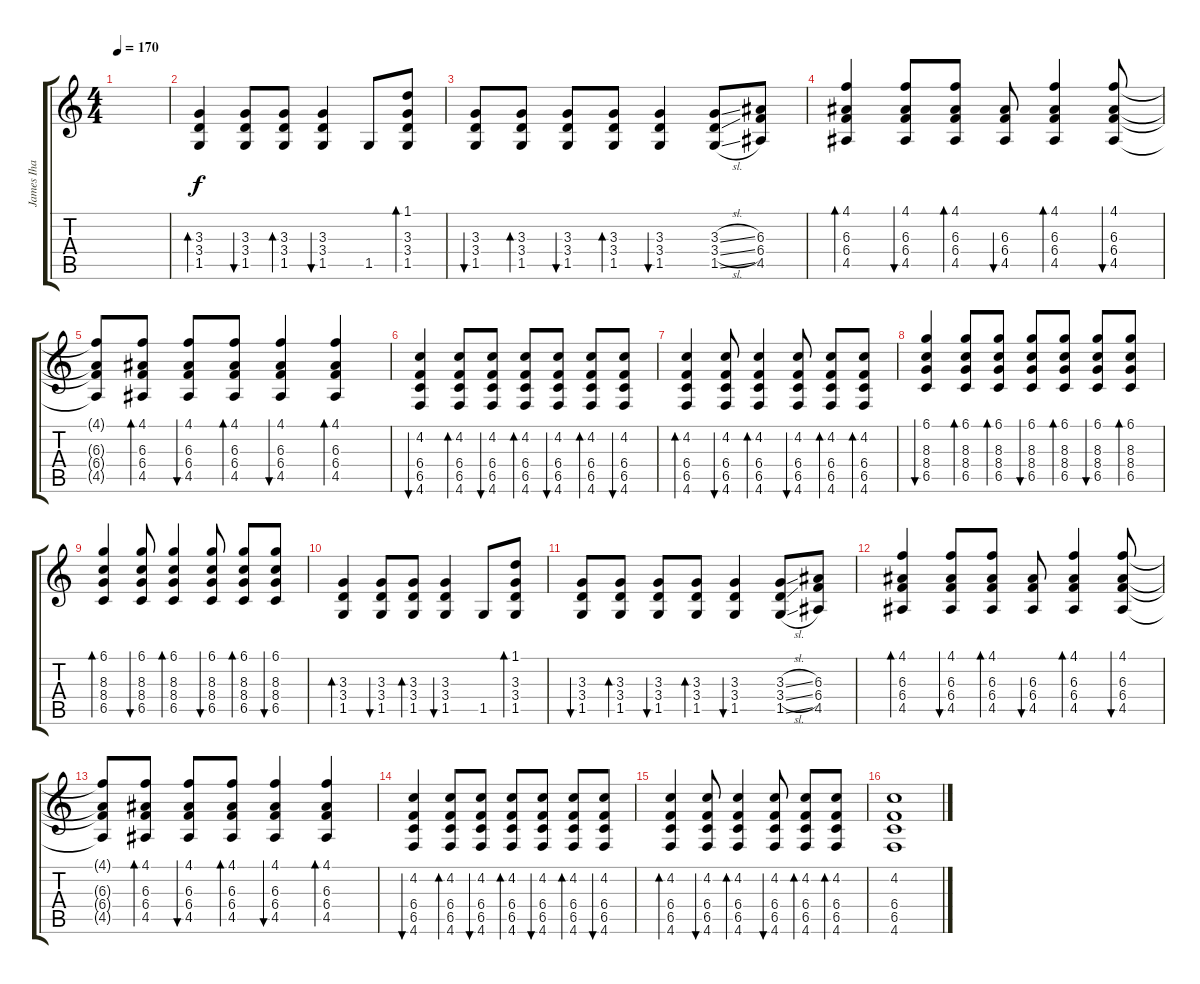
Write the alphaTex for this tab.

\track ("James Iha - Rythm Guitar" "James Iha ") {instrument acousticguitarnylon}
\staff {score tabs}
\tuning (Db4 Ab3 E3 B2 Gb2 Db2) {hide}
\ts (4 4)
\tempo 170
\clef g2
\ks c
|
(3.3 3.4 1.5).4{bd 120 volume 7 instrument acousticguitarsteel} (3.3 3.4 1.5).8{bu 120} (3.3 3.4 1.5).8{bd 120} (3.3 3.4 1.5).4{bu 120} 1.5.8 (1.1 3.3 3.4 1.5).8{bd 120} |
(3.3 3.4 1.5).8{bu 120} (3.3 3.4 1.5).8{bd 120} (3.3 3.4 1.5).8{bu 120} (3.3 3.4 1.5).8{bd 120} (3.3 3.4 1.5).4{bu 120} (3.3{sl} 3.4{sl} 1.5{sl}).8 (6.3 6.4 4.5).8 |
(4.1 6.3 6.4 4.5).4{bd 120} (4.1 6.3 6.4 4.5).8{bu 120} (4.1 6.3 6.4 4.5).8{bd 120} (6.3 6.4 4.5).8{bu 120} (4.1 6.3 6.4 4.5).4{bd 120} (4.1 6.3 6.4 4.5).8{bu 120} |
(4.1{t} 6.3{t} 6.4{t} 4.5{t}).8 (4.1 6.3 6.4 4.5).8{bd 120} (4.1 6.3 6.4 4.5).8{bu 120} (4.1 6.3 6.4 4.5).8{bd 120} (4.1 6.3 6.4 4.5).4{bu 120} (4.1 6.3 6.4 4.5).4{bd 120} |
(4.2 6.4 6.5 4.6).4{bu 120} (4.2 6.4 6.5 4.6).8{bd 120} (4.2 6.4 6.5 4.6).8{bu 120} (4.2 6.4 6.5 4.6).8{bd 120} (4.2 6.4 6.5 4.6).8{bu 120} (4.2 6.4 6.5 4.6).8{bd 120} (4.2 6.4 6.5 4.6).8{bu 120} |
(4.2 6.4 6.5 4.6).4{bd 120} (4.2 6.4 6.5 4.6).8{bu 120} (4.2 6.4 6.5 4.6).4{bd 120} (4.2 6.4 6.5 4.6).8{bu 120} (4.2 6.4 6.5 4.6).8{bd 120} (4.2 6.4 6.5 4.6).8{bd 120} |
(6.1 8.3 8.4 6.5).4{bu 120} (6.1 8.3 8.4 6.5).8{bd 120} (6.1 8.3 8.4 6.5).8{bd 120} (6.1 8.3 8.4 6.5).8{bu 120} (6.1 8.3 8.4 6.5).8{bd 120} (6.1 8.3 8.4 6.5).8{bu 120} (6.1 8.3 8.4 6.5).8{bd 120} |
(6.1 8.3 8.4 6.5).4{bd 120} (6.1 8.3 8.4 6.5).8{bu 120} (6.1 8.3 8.4 6.5).4{bd 120} (6.1 8.3 8.4 6.5).8{bu 120} (6.1 8.3 8.4 6.5).8{bd 120} (6.1 8.3 8.4 6.5).8{bu 120} |
(3.3 3.4 1.5).4{bd 120} (3.3 3.4 1.5).8{bu 120} (3.3 3.4 1.5).8{bd 120} (3.3 3.4 1.5).4{bu 120} 1.5.8 (1.1 3.3 3.4 1.5).8{bd 120} |
(3.3 3.4 1.5).8{bu 120} (3.3 3.4 1.5).8{bd 120} (3.3 3.4 1.5).8{bu 120} (3.3 3.4 1.5).8{bd 120} (3.3 3.4 1.5).4{bu 120} (3.3{sl} 3.4{sl} 1.5{sl}).8 (6.3 6.4 4.5).8 |
(4.1 6.3 6.4 4.5).4{bd 120} (4.1 6.3 6.4 4.5).8{bu 120} (4.1 6.3 6.4 4.5).8{bd 120} (6.3 6.4 4.5).8{bu 120} (4.1 6.3 6.4 4.5).4{bd 120} (4.1 6.3 6.4 4.5).8{bu 120} |
(4.1{t} 6.3{t} 6.4{t} 4.5{t}).8 (4.1 6.3 6.4 4.5).8{bd 120} (4.1 6.3 6.4 4.5).8{bu 120} (4.1 6.3 6.4 4.5).8{bd 120} (4.1 6.3 6.4 4.5).4{bu 120} (4.1 6.3 6.4 4.5).4{bd 120} |
(4.2 6.4 6.5 4.6).4{bu 120} (4.2 6.4 6.5 4.6).8{bd 120} (4.2 6.4 6.5 4.6).8{bu 120} (4.2 6.4 6.5 4.6).8{bd 120} (4.2 6.4 6.5 4.6).8{bu 120} (4.2 6.4 6.5 4.6).8{bd 120} (4.2 6.4 6.5 4.6).8{bu 120} |
(4.2 6.4 6.5 4.6).4{bd 120} (4.2 6.4 6.5 4.6).8{bu 120} (4.2 6.4 6.5 4.6).4{bd 120} (4.2 6.4 6.5 4.6).8{bu 120} (4.2 6.4 6.5 4.6).8{bd 120} (4.2 6.4 6.5 4.6).8{bd 120} |
(4.2 6.4 6.5 4.6).1
